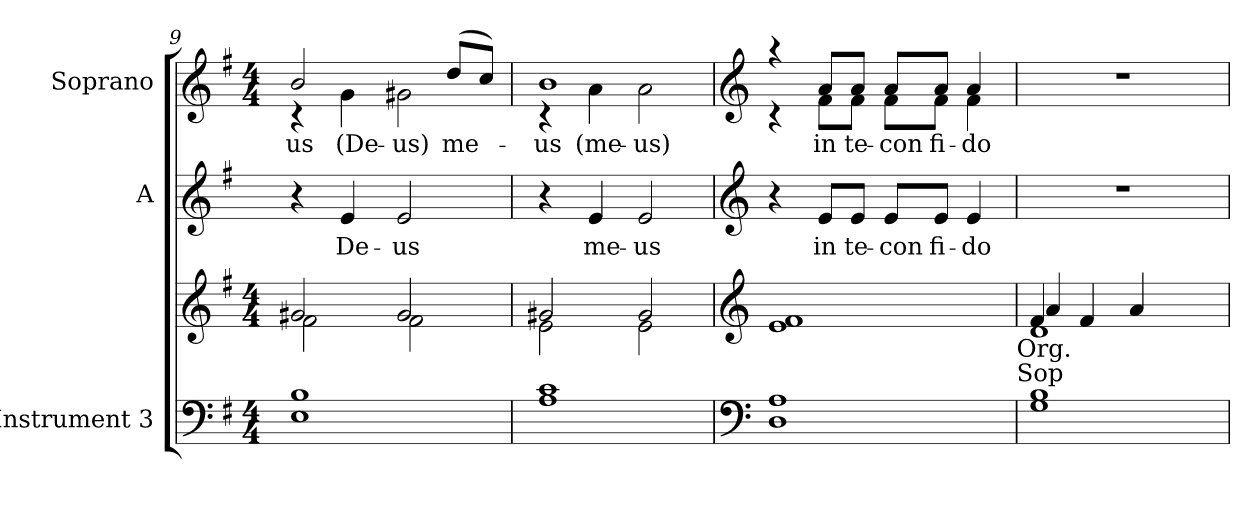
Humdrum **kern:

**kern	**kern	**kern	**text	**kern	**text
*part3	*part3	*part2	*part2	*part1	*part1
*staff4	*staff3	*staff2	*staff2	*staff1	*staff1
*I"Instrument 3	*	*I"A	*	*I"Soprano	*
*	*	*I'A	*	*I'S	*
*clefF4	*clefG2	*clefG2	*	*clefG2	*
*k[f#]	*k[f#]	*k[f#]	*	*k[f#]	*
*G:	*G:	*G:	*	*G:	*
*M4/4	*M4/4	*	*	*M4/4	*
=9	=9	=9	=9	=9	=9
*	*^	*	*	*	*
!	!	!	!	!	!LO:N:vis=2.	!LO:LY:b:cj
*	*	*	*	*	*^	*
1E 1B	2g#X/	2f#\	4ra	.	2b/	4rB	-us
!	!	!	!	!LO:LY:b:cj	!	!	!LO:LY:b:cj
.	.	.	4e/	De-	.	4g\	(De-
!	!	!	!	!LO:LY:b:cj	!	!	!LO:LY:b:cj
.	2g#/	2f#\	2e/	-us	4ryy	2g#X\	-us)
!	!	!	!	!	!	!	!LO:LY:b:cj
.	.	.	.	.	(>8dd/L	.	me-
.	.	.	.	.	8cc/J)	.	.
=10	=10	=10	=10	=10	=10	=10	=10
!	!	!	!	!	!	!	!LO:LY:b:cj
1A 1c	2g#X/	2e\	4ra	.	1b	4rB	-us
!	!	!	!	!LO:LY:b:cj	!	!	!LO:LY:b:cj
.	.	.	4e/	me-	.	4a\	(me-
!	!	!	!	!LO:LY:b:cj	!	!	!LO:LY:b:cj
.	2g#/	2e\	2e/	-us	.	2a\	-us)
*	*v	*v	*	*	*	*	*
!!LO:PB:g=z	!!
=11	=11	=11	=11	=11	=11	=11
*clefF4	*clefG2	*clefG2	*	*clefG2	*	*
1D 1A	1f# 1e	4ra	.	4rgg	4rc	.
!	!	!	!LO:LY:b:cj	!	!	!LO:LY:b:cj
.	.	8e/L	in	8a/L	8f#\L	in
!	!	!	!LO:LY:b:cj	!	!	!LO:LY:b:cj
.	.	8e/J	te-	8a/J	8f#\J	te-
!	!	!	!LO:LY:b:cj	!	!	!LO:LY:b:cj
.	.	8e/L	-con	8a/L	8f#\L	-con
!	!	!	!LO:LY:b:cj	!	!	!LO:LY:b:cj
.	.	8e/J	fi-	8a/J	8f#\J	fi-
!	!	!	!LO:LY:b:cj	!	!	!LO:LY:b:cj
.	.	4e/	-do	4a/	4f#\	-do
!	!LO:TX:b:t=Org.	!	!	!	!	!
!	!LO:TX:b:t=Sop	!	!	!	!	!
*	*	*	*	*v	*v	*
=12	=12	=12	=12	=12	=12
*	*^	*	*	*	*
*	*	*^	*	*	*	*
1G 1B	4f#/	1d	4a/	1r	.	1r	.
.	4f#/	.	2.ryy	.	.	.	.
.	4a/	.	.	.	.	.	.
.	4ryy	.	.	.	.	.	.
*	*v	*v	*v	*	*	*	*
=	=	=	=	=	=
*-	*-	*-	*-	*-	*-
